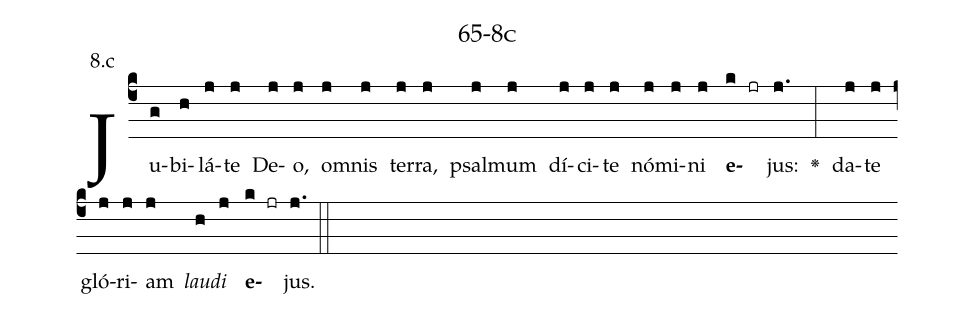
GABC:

name: 65-8c;
annotation: 8.c;
%%
(c4)Ju(g)bi(h)lá(j)te(j) De(j)o,(j) om(j)nis(j) ter(j)ra,(j) psal(j)mum(j) dí(j)ci(j)te(j) nó(j)mi(j)ni(j) <b>e</b>(k jr)jus:(j.) <v>\greheightstar</v>(:) da(j)te(j) gló(j)ri(j)am(j) <i>lau</i>(h)<i>di</i>(j) <b>e</b>(k jr)jus.(j.) (::)


%E(j) u(j) o(h) u(j) a(k) e.(j.) (::)
